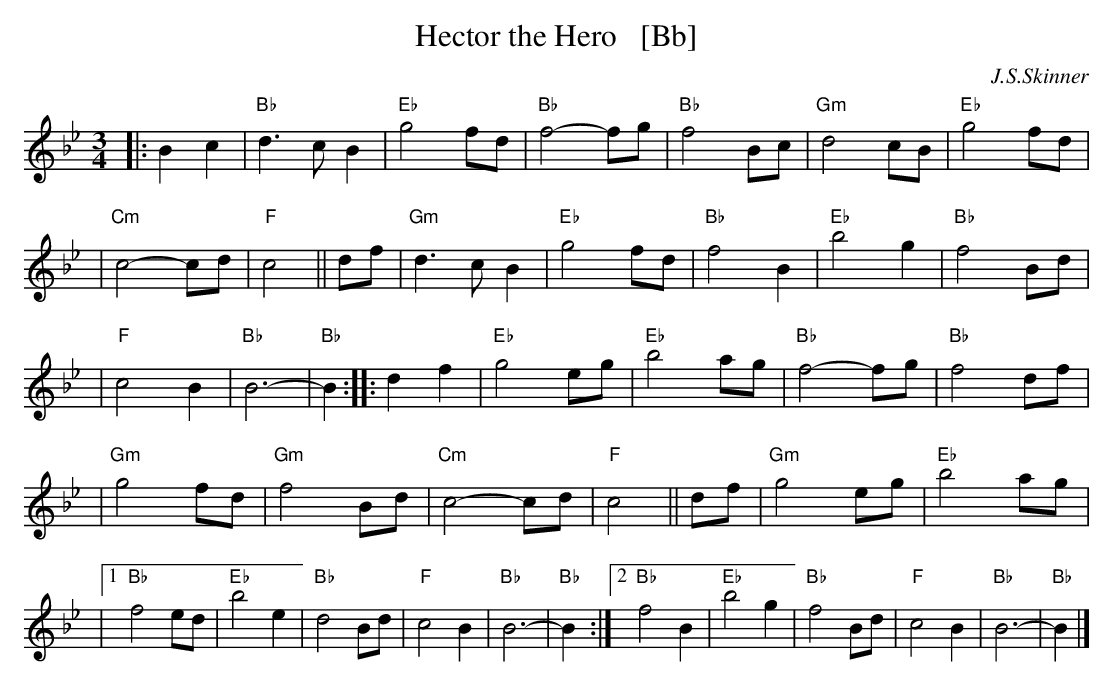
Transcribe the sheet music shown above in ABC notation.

X:1
T: Hector the Hero   [Bb]
C: J.S.Skinner
M: 3/4
L: 1/4
K: Bb
|: Bc \
| "Bb"d3/c/B | "Eb"g2f/d/ | "Bb"f2-f/g/ | "Bb"f2B/c/ | "Gm"d2c/B/ | "Eb"g2f/d/ |
| "Cm"c2-c/d/ | "F"c2 || d/f/ | "Gm"d3/c/B | "Eb"g2f/d/ | "Bb"f2B | "Eb"b2g | "Bb"f2B/d/ |
| "F"c2B | "Bb"B3- | "Bb"B :: df | "Eb"g2e/g/ | "Eb"b2a/g/ | "Bb"f2-f/g/ | "Bb"f2d/f/ |
| "Gm"g2f/d/ | "Gm"f2B/d/ | "Cm"c2-c/d/ | "F"c2 || d/f/ | "Gm"g2e/g/ | "Eb"b2a/g/ |
|1 "Bb"f2e/d/ | "Eb"b2e | "Bb"d2B/d/ | "F"c2B | "Bb"B3- | "Bb"B :|2 "Bb"f2B | "Eb"b2g | "Bb"f2B/d/ | "F"c2B | "Bb"B3- | "Bb"B |]
